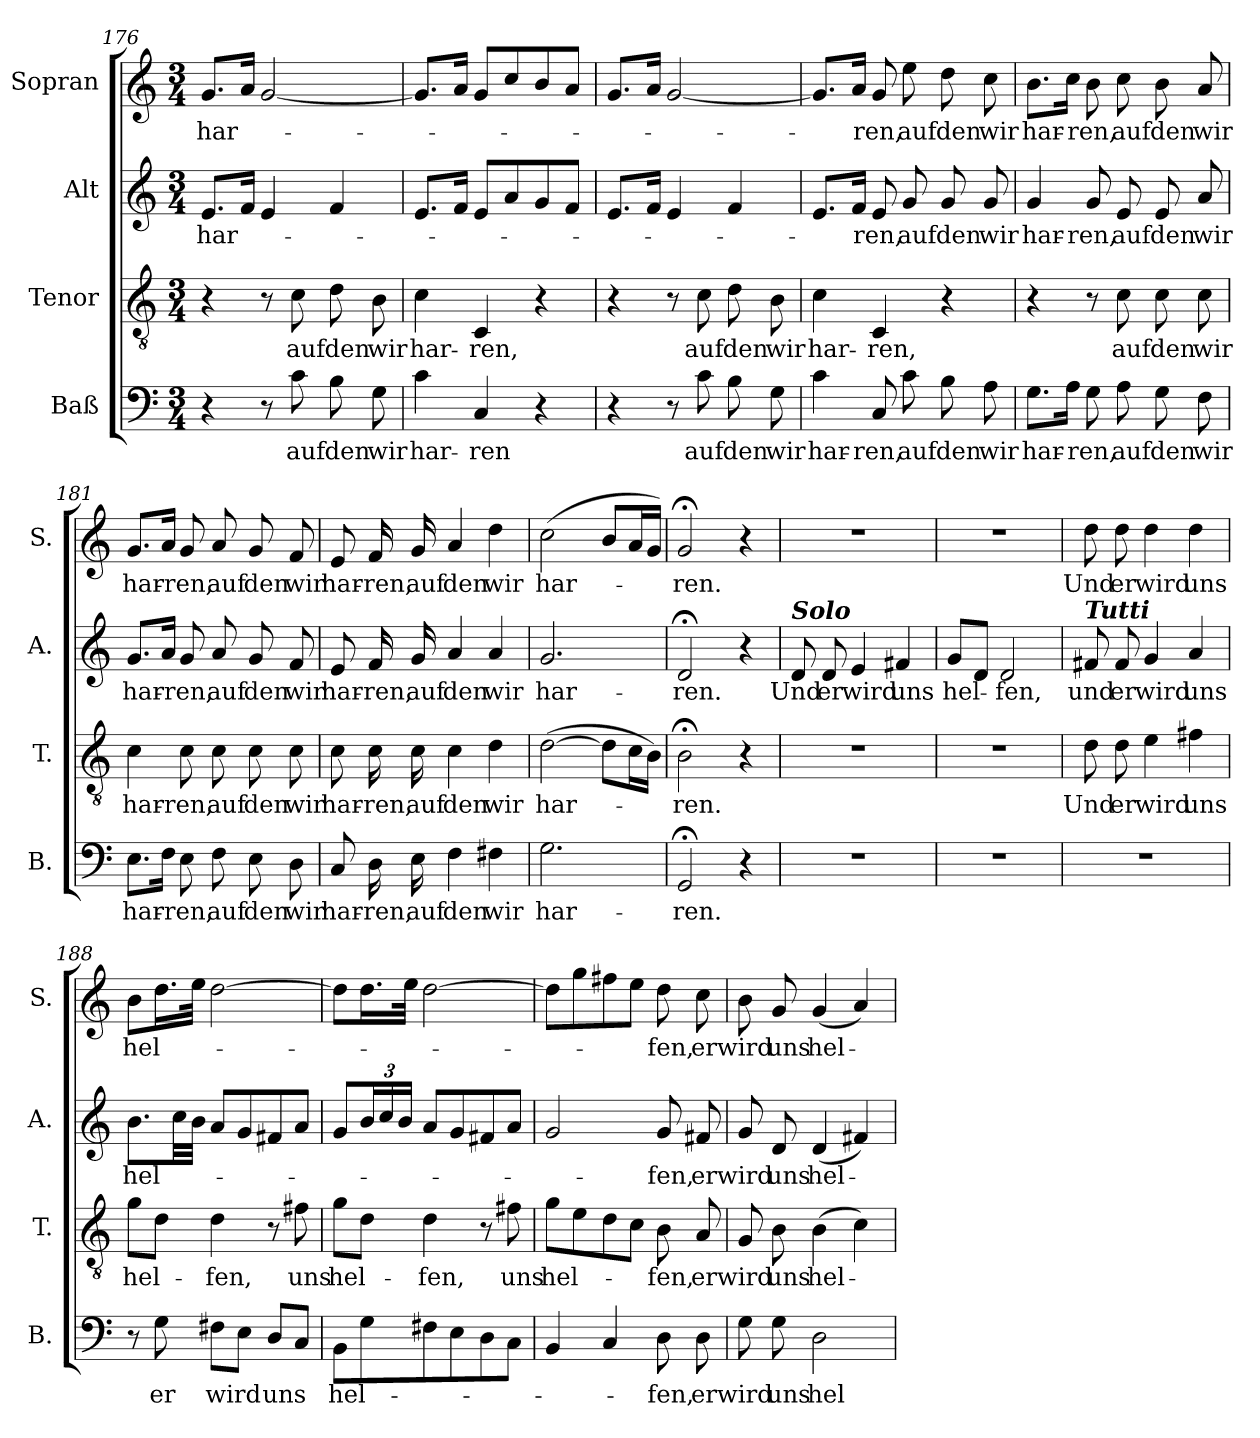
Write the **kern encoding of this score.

**kern	**text	**kern	**text	**kern	**text	**kern	**text
*part4	*part4	*part3	*part3	*part2	*part2	*part1	*part1
*staff4	*staff4	*staff3	*staff3	*staff2	*staff2	*staff1	*staff1
*I"Baß	*	*I"Tenor	*	*I"Alt	*	*I"Sopran	*
*I'B.	*	*I'T.	*	*I'A.	*	*I'S.	*
*clefF4	*	*clefGv2	*	*clefG2	*	*clefG2	*
*k[]	*	*k[]	*	*k[]	*	*k[]	*
*C:	*	*C:	*	*C:	*	*C:	*
*M3/4	*	*M3/4	*	*M3/4	*	*M3/4	*
=176	=176	=176	=176	=176	=176	=176	=176
!	!	!	!	!	!LO:LY:b	!	!LO:LY:b
4r	.	4r	.	8.e/L	har-	8.g/L	har-
.	.	.	.	16f/Jk	.	16a/Jk	.
8r	.	8r	.	4e/	.	[2g/	.
!	!LO:LY:b	!	!LO:LY:b	!	!	!	!
8c\	auf	8c\	auf	.	.	.	.
!	!LO:LY:b	!	!LO:LY:b	!	!	!	!
8B\	den	8d\	den	4f/	.	.	.
!	!LO:LY:b	!	!LO:LY:b	!	!	!	!
8G\	wir	8B\	wir	.	.	.	.
=177	=177	=177	=177	=177	=177	=177	=177
!	!LO:LY:b	!	!LO:LY:b	!	!	!	!
4c\	har-	4c\	har-	8.e/L	.	8.g/L]	.
.	.	.	.	16f/Jk	.	16a/Jk	.
!	!LO:LY:b	!	!LO:LY:b	!	!	!	!
4C/	-ren	4C/	-ren,	8e/L	.	8g/L	.
.	.	.	.	8a/	.	8cc/	.
4r	.	4r	.	8g/	.	8b/	.
.	.	.	.	8f/J	.	8a/J	.
!!LO:LB:g=z
=178	=178	=178	=178	=178	=178	=178	=178
4r	.	4r	.	8.e/L	.	8.g/L	.
.	.	.	.	16f/Jk	.	16a/Jk	.
8r	.	8r	.	4e/	.	[2g/	.
!	!LO:LY:b	!	!LO:LY:b	!	!	!	!
8c\	auf	8c\	auf	.	.	.	.
!	!LO:LY:b	!	!LO:LY:b	!	!	!	!
8B\	den	8d\	den	4f/	.	.	.
!	!LO:LY:b	!	!LO:LY:b	!	!	!	!
8G\	wir	8B\	wir	.	.	.	.
=179	=179	=179	=179	=179	=179	=179	=179
!	!LO:LY:b	!	!LO:LY:b	!	!	!	!
4c\	har-	4c\	har-	8.e/L	.	8.g/L]	.
.	.	.	.	16f/Jk	.	16a/Jk	.
!	!LO:LY:b	!	!LO:LY:b	!	!LO:LY:b	!	!LO:LY:b
8C/	-ren,	4C/	-ren,	8e/	-ren,	8g/	-ren,
!	!LO:LY:b	!	!	!	!LO:LY:b	!	!LO:LY:b
8c\	auf	.	.	8g/	auf	8ee\	auf
!	!LO:LY:b	!	!	!	!LO:LY:b	!	!LO:LY:b
8B\	den	4r	.	8g/	den	8dd\	den
!	!LO:LY:b	!	!	!	!LO:LY:b	!	!LO:LY:b
8A\	wir	.	.	8g/	wir	8cc\	wir
=180	=180	=180	=180	=180	=180	=180	=180
!	!LO:LY:b	!	!	!	!LO:LY:b	!	!LO:LY:b
8.G\L	har-	4r	.	4g/	har-	8.b\L	har-
16A\Jk	.	.	.	.	.	16cc\Jk	.
!	!LO:LY:b	!	!	!	!LO:LY:b	!	!LO:LY:b
8G\	-ren,	8r	.	8g/	-ren,	8b\	-ren,
!	!LO:LY:b	!	!LO:LY:b	!	!LO:LY:b	!	!LO:LY:b
8A\	auf	8c\	auf	8e/	auf	8cc\	auf
!	!LO:LY:b	!	!LO:LY:b	!	!LO:LY:b	!	!LO:LY:b
8G\	den	8c\	den	8e/	den	8b\	den
!	!LO:LY:b	!	!LO:LY:b	!	!LO:LY:b	!	!LO:LY:b
8F\	wir	8c\	wir	8a/	wir	8a/	wir
=181	=181	=181	=181	=181	=181	=181	=181
!	!LO:LY:b	!	!LO:LY:b	!	!LO:LY:b	!	!LO:LY:b
8.E\L	har-	4c\	har-	8.g/L	har-	8.g/L	har-
16F\Jk	.	.	.	16a/Jk	.	16a/Jk	.
!	!LO:LY:b	!	!LO:LY:b	!	!LO:LY:b	!	!LO:LY:b
8E\	-ren,	8c\	-ren,	8g/	-ren,	8g/	-ren,
!	!LO:LY:b	!	!LO:LY:b	!	!LO:LY:b	!	!LO:LY:b
8F\	auf	8c\	auf	8a/	auf	8a/	auf
!	!LO:LY:b	!	!LO:LY:b	!	!LO:LY:b	!	!LO:LY:b
8E\	den	8c\	den	8g/	den	8g/	den
!	!LO:LY:b	!	!LO:LY:b	!	!LO:LY:b	!	!LO:LY:b
8D\	wir	8c\	wir	8f/	wir	8f/	wir
=182	=182	=182	=182	=182	=182	=182	=182
!	!LO:LY:b	!	!LO:LY:b	!	!LO:LY:b	!	!LO:LY:b
8C/	har-	8c\	har-	8e/	har-	8e/	har-
!	!LO:LY:b	!	!LO:LY:b	!	!LO:LY:b	!	!LO:LY:b
16D\	-ren,	16c\	-ren,	16f/	-ren,	16f/	-ren,
!	!LO:LY:b	!	!LO:LY:b	!	!LO:LY:b	!	!LO:LY:b
16E\	auf	16c\	auf	16g/	auf	16g/	auf
!	!LO:LY:b	!	!LO:LY:b	!	!LO:LY:b	!	!LO:LY:b
4F\	den	4c\	den	4a/	den	4a/	den
!	!LO:LY:b	!	!LO:LY:b	!	!LO:LY:b	!	!LO:LY:b
4F#X\	wir	4d\	wir	4a/	wir	4dd\	wir
!!LO:PB:g=z
=183	=183	=183	=183	=183	=183	=183	=183
!	!LO:LY:b	!	!LO:LY:b	!	!LO:LY:b	!	!LO:LY:b
2.G\	har-	(>[2d\	har-	2.g/	har-	(>2cc\	har-
.	.	8d\L]	.	.	.	8b/L	.
.	.	16c\L	.	.	.	16a/L	.
.	.	16B\JJ)	.	.	.	16g/JJ)	.
=184	=184	=184	=184	=184	=184	=184	=184
!	!LO:LY:b	!	!LO:LY:b	!	!LO:LY:b	!	!LO:LY:b
2GG;</	-ren.	2B;<\	-ren.	2d;</	-ren.	2g;</	-ren.
4r	.	4r	.	4r	.	4r	.
=185	=185	=185	=185	=185	=185	=185	=185
!	!	!	!	!LO:TX:a:Bi:t=Solo	!	!	!
!	!	!	!	!	!LO:LY:b	!	!
2.r	.	2.r	.	8d/	Und	2.r	.
!	!	!	!	!	!LO:LY:b	!	!
.	.	.	.	8d/	er	.	.
!	!	!	!	!	!LO:LY:b	!	!
.	.	.	.	4e/	wird	.	.
!	!	!	!	!	!LO:LY:b	!	!
.	.	.	.	4f#X/	uns	.	.
=186	=186	=186	=186	=186	=186	=186	=186
!	!	!	!	!	!LO:LY:b	!	!
2.r	.	2.r	.	8g/L	hel-	2.r	.
.	.	.	.	8d/J	.	.	.
!	!	!	!	!	!LO:LY:b	!	!
.	.	.	.	2d/	-fen,	.	.
=187	=187	=187	=187	=187	=187	=187	=187
!	!	!	!	!LO:TX:a:Bi:t=Tutti	!	!	!
!	!	!	!LO:LY:b	!	!LO:LY:b	!	!LO:LY:b
2.r	.	8d\	Und	8f#X/	und	8dd\	Und
!	!	!	!LO:LY:b	!	!LO:LY:b	!	!LO:LY:b
.	.	8d\	er	8f#/	er	8dd\	er
!	!	!	!LO:LY:b	!	!LO:LY:b	!	!LO:LY:b
.	.	4e\	wird	4g/	wird	4dd\	wird
!	!	!	!LO:LY:b	!	!LO:LY:b	!	!LO:LY:b
.	.	4f#X\	uns	4a/	uns	4dd\	uns
=188	=188	=188	=188	=188	=188	=188	=188
!	!	!	!LO:LY:b	!	!LO:LY:b	!	!LO:LY:b
8r	.	8g\L	hel-	8.b\L	hel-	8b\L	hel-
!	!LO:LY:b	!	!	!	!	!	!
8G\	er	8d\J	.	.	.	16.dd\L	.
.	.	.	.	32cc\LL	.	.	.
.	.	.	.	32b\JJJ	.	32ee\JJk	.
!	!LO:LY:b	!	!LO:LY:b	!	!	!	!
8F#X\L	wird	4d\	-fen,	8a/L	.	[2dd\	.
8E\J	.	.	.	8g/	.	.	.
!	!LO:LY:b	!	!	!	!	!	!
8D/L	uns	8r	.	8f#X/	.	.	.
!	!	!	!LO:LY:b	!	!	!	!
8C/J	.	8f#X\	uns	8a/J	.	.	.
!!LO:LB:g=z
=189	=189	=189	=189	=189	=189	=189	=189
!	!LO:LY:b	!	!LO:LY:b	!	!	!	!
8BB\L	hel-	8g\L	hel-	8g/L	.	8dd\L]	.
*	*	*	*	*Xbrackettup	*	*	*
8G\	.	8d\J	.	24b/L	.	16.dd\L	.
.	.	.	.	24cc/	.	.	.
.	.	.	.	24b/JJ	.	.	.
.	.	.	.	.	.	32ee\JJk	.
!	!	!	!LO:LY:b	!	!	!	!
8F#X\	.	4d\	-fen,	8a/L	.	[2dd\	.
8E\	.	.	.	8g/	.	.	.
8D\	.	8r	.	8f#X/	.	.	.
!	!	!	!LO:LY:b	!	!	!	!
8C\J	.	8f#X\	uns	8a/J	.	.	.
=190	=190	=190	=190	=190	=190	=190	=190
!	!	!	!LO:LY:b	!	!	!	!
4BB/	.	8g\L	hel-	2g/	.	8dd\L]	.
.	.	8e\	.	.	.	8gg\	.
4C/	.	8d\	.	.	.	8ff#X\	.
.	.	8c\J	.	.	.	8ee\J	.
!	!LO:LY:b	!	!LO:LY:b	!	!LO:LY:b	!	!LO:LY:b
8D\	-fen,	8B\	-fen,	8g/	-fen,	8dd\	-fen,
!	!LO:LY:b	!	!LO:LY:b	!	!LO:LY:b	!	!LO:LY:b
8D\	er	8A/	er	8f#X/	er	8cc\	er
=191	=191	=191	=191	=191	=191	=191	=191
!	!LO:LY:b	!	!LO:LY:b	!	!LO:LY:b	!	!LO:LY:b
8G\	wird	8G/	wird	8g/	wird	8b\	wird
!	!LO:LY:b	!	!LO:LY:b	!	!LO:LY:b	!	!LO:LY:b
8G\	uns	8B\	uns	8d/	uns	8g/	uns
!	!LO:LY:b	!	!LO:LY:b	!	!LO:LY:b	!	!LO:LY:b
2D\	hel-	(>4B\	hel-	(<4d/	hel-	(<4g/	hel-
.	.	4c\)	.	4f#X/)	.	4a/)	.
=	=	=	=	=	=	=	=
*-	*-	*-	*-	*-	*-	*-	*-
